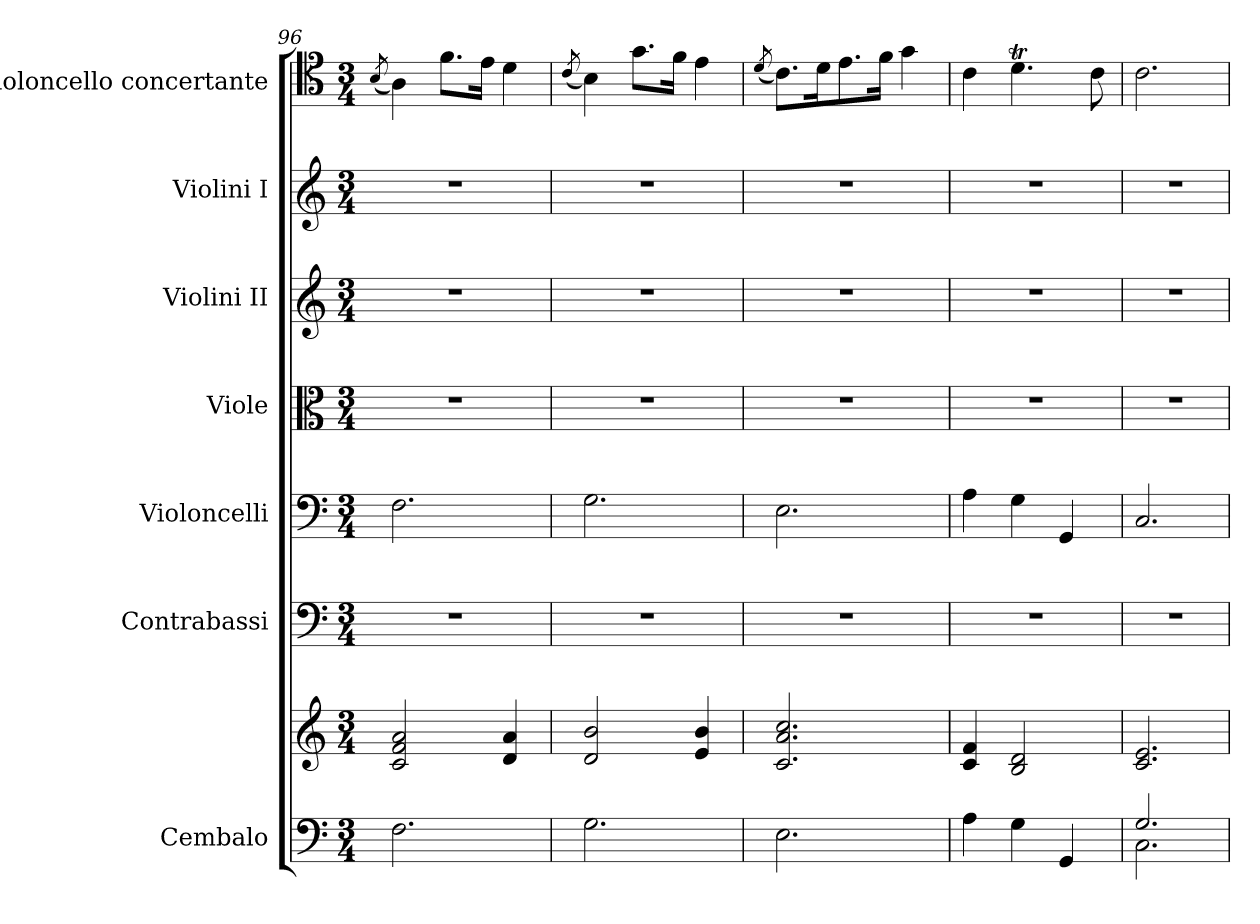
**kern	**kern	**kern	**kern	**kern	**kern	**kern	**kern
*part7	*part7	*part6	*part5	*part4	*part3	*part2	*part1
*staff8	*staff7	*staff6	*staff5	*staff4	*staff3	*staff2	*staff1
*I"Cembalo	*	*I"Contrabassi	*I"Violoncelli	*I"Viole	*I"Violini II	*I"Violini I	*I"Violoncello  concertante
*I'Cbl.	*	*I'Cb.	*I'Vc.	*I'Vle.	*I'Vln. II	*I'Vln. I	*I'Vc.
*clefF4	*clefG2	*clefF4	*clefF4	*clefC3	*clefG2	*clefG2	*clefC4
*	*	*ITrd7c12	*	*	*	*	*
*k[]	*k[]	*k[]	*k[]	*k[]	*k[]	*k[]	*k[]
*M3/4	*M3/4	*M3/4	*M3/4	*M3/4	*M3/4	*M3/4	*M3/4
=96	=96	=96	=96	=96	=96	=96	=96
.	.	.	.	.	.	.	(<8qB/
2.F\	2c/ 2f/ 2a/	2.r	2.F\	2.r	2.r	2.r	4A\)
.	.	.	.	.	.	.	8.f\L
.	.	.	.	.	.	.	16e\Jk
.	4d/ 4a/	.	.	.	.	.	4d\
=97	=97	=97	=97	=97	=97	=97	=97
.	.	.	.	.	.	.	(<8qc/
2.G\	2d/ 2b/	2.r	2.G\	2.r	2.r	2.r	4B\)
.	.	.	.	.	.	.	8.g\L
.	.	.	.	.	.	.	16f\Jk
.	4e/ 4b/	.	.	.	.	.	4e\
!!LO:PB:g=z
=98	=98	=98	=98	=98	=98	=98	=98
.	.	.	.	.	.	.	(<8qd/
2.E\	2.c/ 2.a/ 2.cc/	2.r	2.E\	2.r	2.r	2.r	8.c\L)
.	.	.	.	.	.	.	16d\K
.	.	.	.	.	.	.	8.e\
.	.	.	.	.	.	.	16f\Jk
.	.	.	.	.	.	.	4g\
=99	=99	=99	=99	=99	=99	=99	=99
4A\	4c/ 4f/	2.r	4A\	2.r	2.r	2.r	4c\
4G\	2B/ 2d/	.	4G\	.	.	.	4.dT\
4GG/	.	.	4GG/	.	.	.	.
.	.	.	.	.	.	.	8c\
=100	=100	=100	=100	=100	=100	=100	=100
*^	*	*	*	*	*	*	*
2.C\	2.G/	2.c/ 2.e/	2.r	2.C/	2.r	2.r	2.r	2.c\
*v	*v	*	*	*	*	*	*	*
=	=	=	=	=	=	=	=
*-	*-	*-	*-	*-	*-	*-	*-
